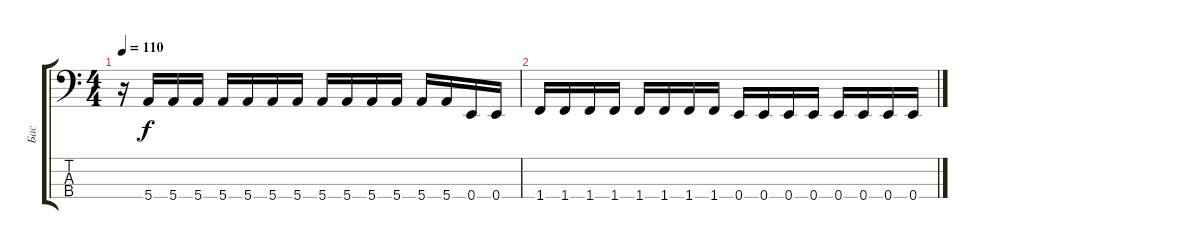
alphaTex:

\track ("Бас" "Бас") {instrument electricbasspick}
\staff {score tabs}
\tuning (G2 D2 A1 E1) {hide}
\ts (4 4)
\tempo 110
\clef f4
\ks c
r.16{dy f} 5.4.16 5.4.16 5.4.16 5.4.16 5.4.16 5.4.16 5.4.16 5.4.16 5.4.16 5.4.16 5.4.16 5.4.16 5.4.16 0.4.16 0.4.16 |
1.4.16 1.4.16 1.4.16 1.4.16 1.4.16 1.4.16 1.4.16 1.4.16 0.4.16 0.4.16 0.4.16 0.4.16 0.4.16 0.4.16 0.4.16 0.4.16
